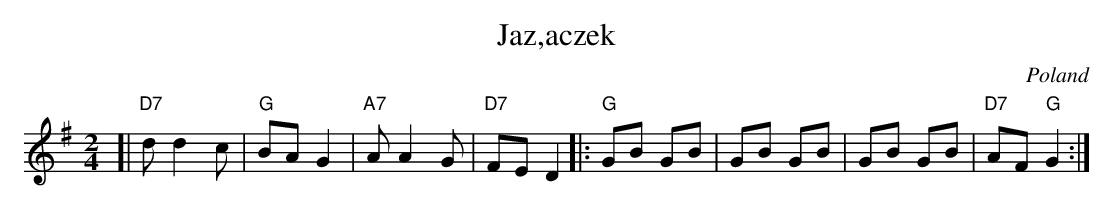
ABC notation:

X:1
T: Jaz\,aczek
O: Poland
M: 2/4
L: 1/8
K: G
[| "D7"d d2 c | "G"BA G2 | "A7"A A2 G | "D7"FE D2 \
|: "G"GB GB | GB GB |  GB GB | "D7"AF "G"G2 :|
